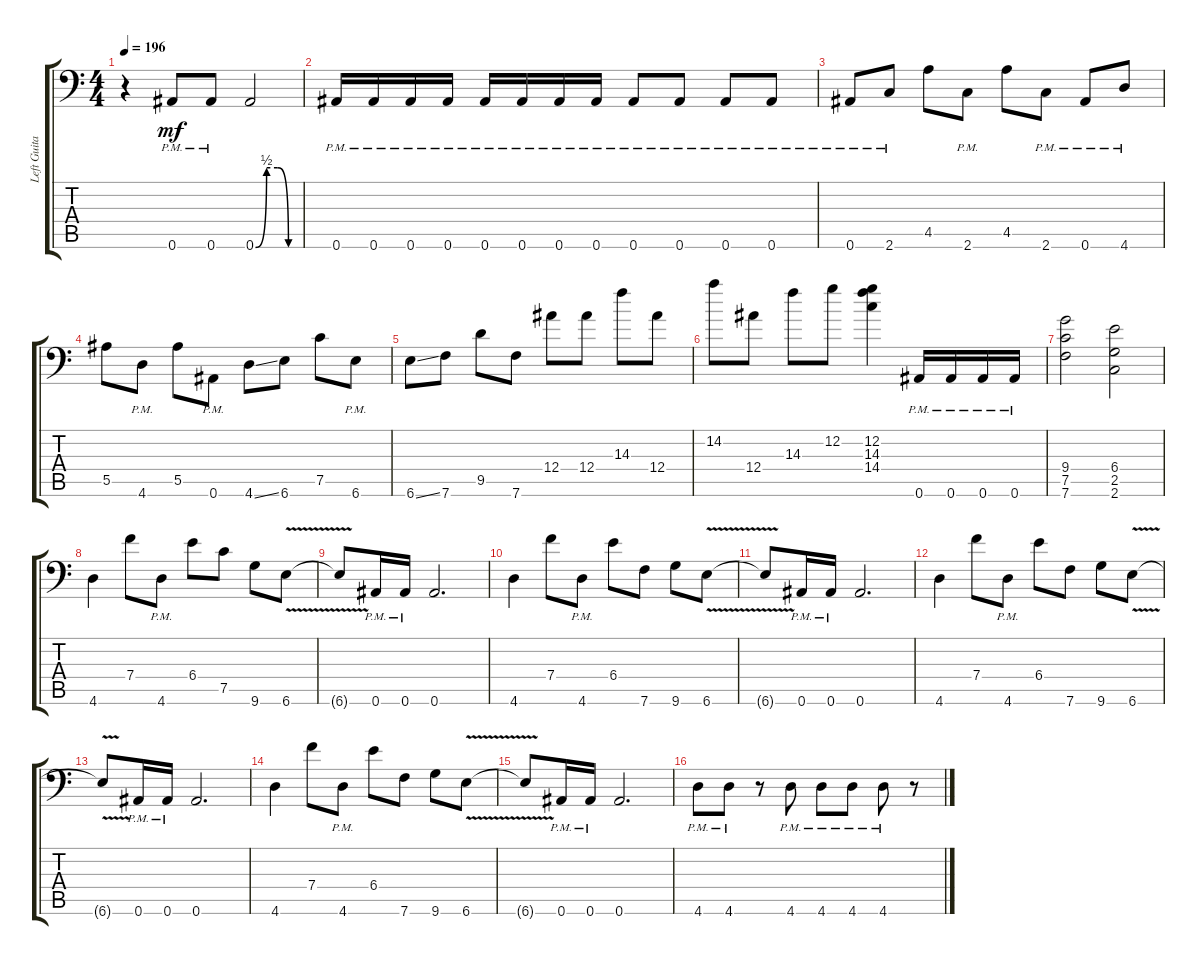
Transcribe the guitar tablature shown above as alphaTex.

\track ("Left Guitar" "Left Guita") {instrument distortionguitar}
\staff {score tabs}
\tuning (C4 G3 Eb3 Bb2 F2 Bb1) {hide}
\ts (4 4)
\tempo 196
\clef f4
\ks c
r.4{dy mf} 0.6{pm}.8 0.6{pm}.8 0.6{be (custom 0 0 15 2 30 2 45 0 60 0)}.2 |
0.6{pm}.16 0.6{pm}.16 0.6{pm}.16 0.6{pm}.16 0.6{pm}.16 0.6{pm}.16 0.6{pm}.16 0.6{pm}.16 0.6{pm}.8 0.6{pm}.8 0.6{pm}.8 0.6{pm}.8 |
0.6{pm}.8 2.6{pm}.8 4.5.8 2.6{pm}.8 4.5.8 2.6{pm}.8 0.6{pm}.8 4.6{pm}.8 |
5.5.8 4.6{pm}.8 5.5.8 0.6{pm}.8 4.6{ss}.8 6.6.8 7.5.8 6.6{pm}.8 |
6.6{ss}.8 7.6.8 9.5.8 7.6.8 12.4.8 12.4.8 14.3.8 12.4.8 |
14.2.8 12.4.8 14.3.8 12.2.8 (12.2 14.3 14.4).4 0.6{pm}.16 0.6{pm}.16 0.6{pm}.16 0.6{pm}.16 |
(9.4 7.5 7.6).2 (6.4 2.5 2.6).2 |
4.6.4 7.4.8 4.6{pm}.8 6.4.8 7.5.8 9.6.8 6.6{v}.8 |
6.6{t}.8 0.6{pm}.16 0.6{pm}.16 0.6.2{d} |
4.6.4 7.4.8 4.6{pm}.8 6.4.8 7.6.8 9.6.8 6.6{v}.8 |
6.6{t}.8 0.6{pm}.16 0.6{pm}.16 0.6.2{d} |
4.6.4 7.4.8 4.6{pm}.8 6.4.8 7.6.8 9.6.8 6.6{v}.8 |
6.6{t}.8 0.6{pm}.16 0.6{pm}.16 0.6.2{d} |
4.6.4 7.4.8 4.6{pm}.8 6.4.8 7.6.8 9.6.8 6.6{v}.8 |
6.6{t}.8 0.6{pm}.16 0.6{pm}.16 0.6.2{d} |
4.6{pm}.8 4.6{pm}.8 r.8 4.6{pm}.8 4.6{pm}.8 4.6{pm}.8 4.6{pm}.8 r.8
